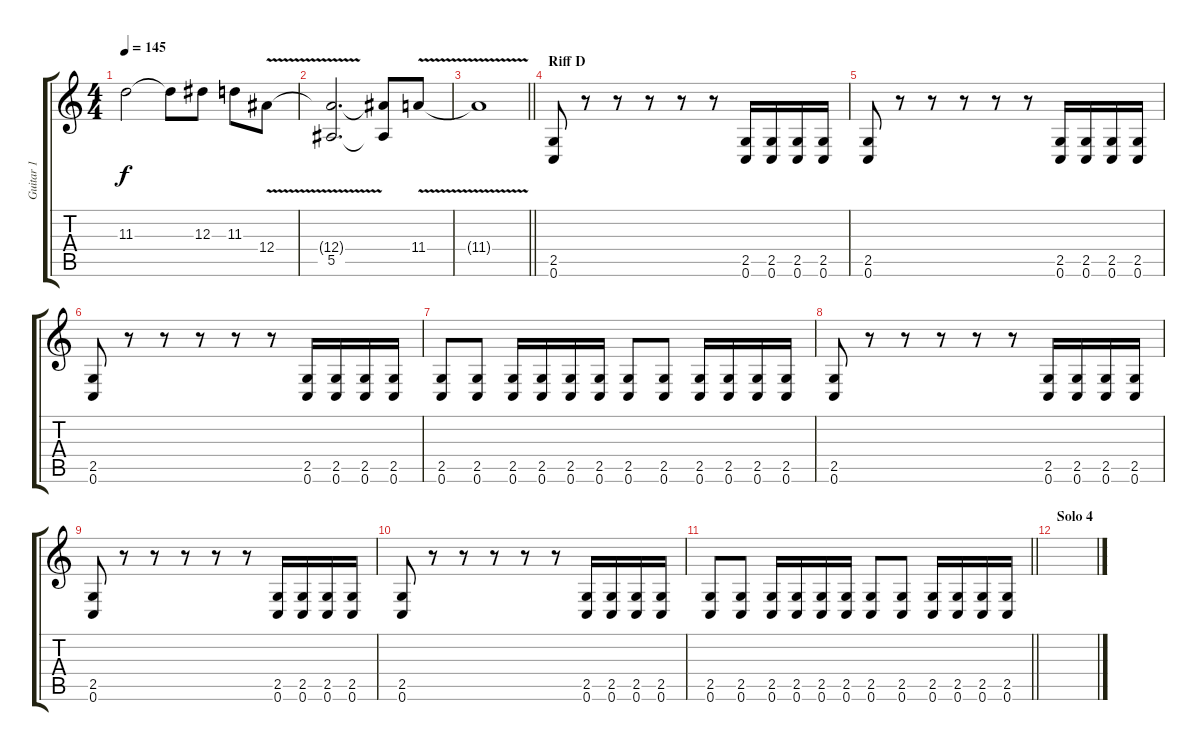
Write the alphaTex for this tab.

\track ("Guitar 1" "Guitar 1") {instrument distortionguitar}
\staff {score tabs}
\tuning (C4 G3 Eb3 Bb2 F2 C2) {hide}
\ts (4 4)
\tempo 145
\clef g2
\ks c
11.3{t}.2{dy f} 11.3{t}.8 12.3.8 11.3.8 12.4{v}.8 |
(12.4{t} 5.5).2{d} (12.4{t} 5.5{t}).8 11.4{v}.8 |
\barLineRight lightlight
11.4{t}.1{volume 8} |
\section ("" "Riff D")
(2.5 0.6).8 r.8 r.8 r.8 r.8 r.8 (2.5 0.6).16 (2.5 0.6).16 (2.5 0.6).16 (2.5 0.6).16 |
(2.5 0.6).8 r.8 r.8 r.8 r.8 r.8 (2.5 0.6).16 (2.5 0.6).16 (2.5 0.6).16 (2.5 0.6).16 |
(2.5 0.6).8 r.8 r.8 r.8 r.8 r.8 (2.5 0.6).16 (2.5 0.6).16 (2.5 0.6).16 (2.5 0.6).16 |
(2.5 0.6).8 (2.5 0.6).8 (2.5 0.6).16 (2.5 0.6).16 (2.5 0.6).16 (2.5 0.6).16 (2.5 0.6).8 (2.5 0.6).8 (2.5 0.6).16 (2.5 0.6).16 (2.5 0.6).16 (2.5 0.6).16 |
(2.5 0.6).8 r.8 r.8 r.8 r.8 r.8 (2.5 0.6).16 (2.5 0.6).16 (2.5 0.6).16 (2.5 0.6).16 |
(2.5 0.6).8 r.8 r.8 r.8 r.8 r.8 (2.5 0.6).16 (2.5 0.6).16 (2.5 0.6).16 (2.5 0.6).16 |
(2.5 0.6).8 r.8 r.8 r.8 r.8 r.8 (2.5 0.6).16 (2.5 0.6).16 (2.5 0.6).16 (2.5 0.6).16 |
\barLineRight lightlight
(2.5 0.6).8 (2.5 0.6).8 (2.5 0.6).16 (2.5 0.6).16 (2.5 0.6).16 (2.5 0.6).16 (2.5 0.6).8 (2.5 0.6).8 (2.5 0.6).16 (2.5 0.6).16 (2.5 0.6).16 (2.5 0.6).16 |
\section ("" "Solo 4")
